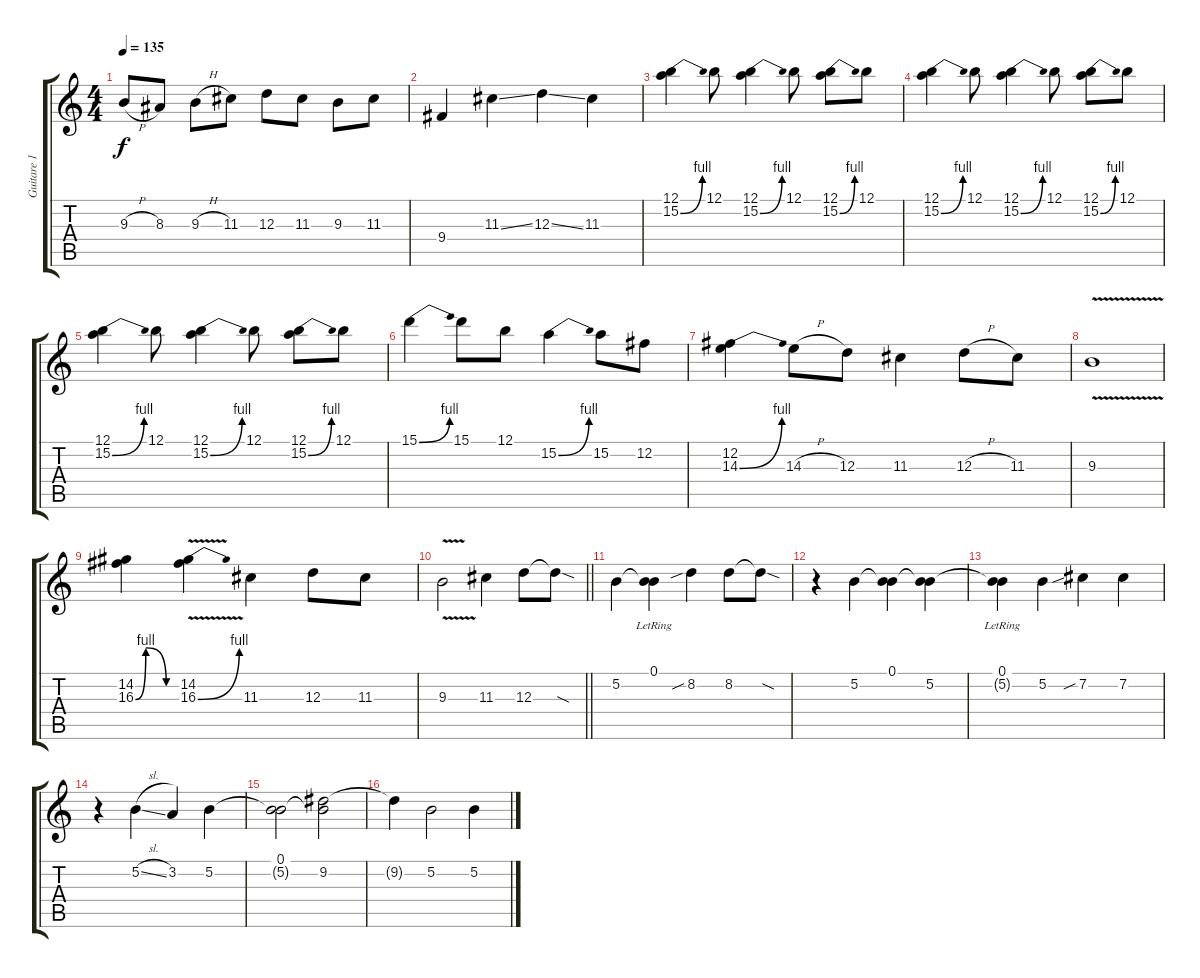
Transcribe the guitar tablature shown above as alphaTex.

\track ("Guitare 1" "Guitare 1") {instrument distortionguitar}
\staff {score tabs}
\tuning (B3 Gb3 D3 A2 E2 B1) {hide}
\ts (4 4)
\tempo 135
\clef g2
\ks c
9.3{h}.8{dy f} 8.3.8 9.3{h}.8 11.3.8 12.3.8 11.3.8 9.3.8 11.3.8 |
9.4.4 11.3{ss}.4 12.3{ss}.4 11.3.4 |
(12.1 15.2{be (bend 0 0 60 4)}).4 12.1.8 (12.1 15.2{be (bend 0 0 60 4)}).4 12.1.8 (12.1 15.2{be (bend 0 0 60 4)}).8 12.1.8 |
(12.1 15.2{be (bend 0 0 60 4)}).4 12.1.8 (12.1 15.2{be (bend 0 0 60 4)}).4 12.1.8 (12.1 15.2{be (bend 0 0 60 4)}).8 12.1.8 |
(12.1 15.2{be (bend 0 0 60 4)}).4 12.1.8 (12.1 15.2{be (bend 0 0 60 4)}).4 12.1.8 (12.1 15.2{be (bend 0 0 60 4)}).8 12.1.8 |
15.1{be (bend 0 0 60 4)}.4 15.1.8 12.1.8 15.2{be (bend 0 0 60 4)}.4 15.2.8 12.2.8 |
(12.2 14.3{be (bend 0 0 60 4)}).4 14.3{h}.8 12.3.8 11.3.4 12.3{h}.8 11.3.8 |
9.3{v}.1 |
(14.2 16.3{be (custom 0 0 15 4 45 0 60 0)}).4 (14.2 16.3{be (bend 0 0 60 4) v}).4 11.3.4 12.3.8 11.3.8 |
\barLineRight lightlight
9.3{v}.2 11.3.4 12.3.8 12.3{sod t}.8 |
5.2.4 (0.1{lr} 5.2{t}).4 8.2{sib}.4 8.2.8 8.2{sod t}.8 |
r.4 5.2.4 (0.1 5.2{t}).4 (0.1{t} 5.2).4 |
(0.1{lr} 5.2{t}).4 5.2.4 7.2{sib}.4 7.2.4 |
r.4 5.2{sl}.4 3.2.4 5.2.4 |
(0.1 5.2{t}).2 (0.1{t} 9.2).2 |
9.2{t}.4 5.2.2 5.2.4
